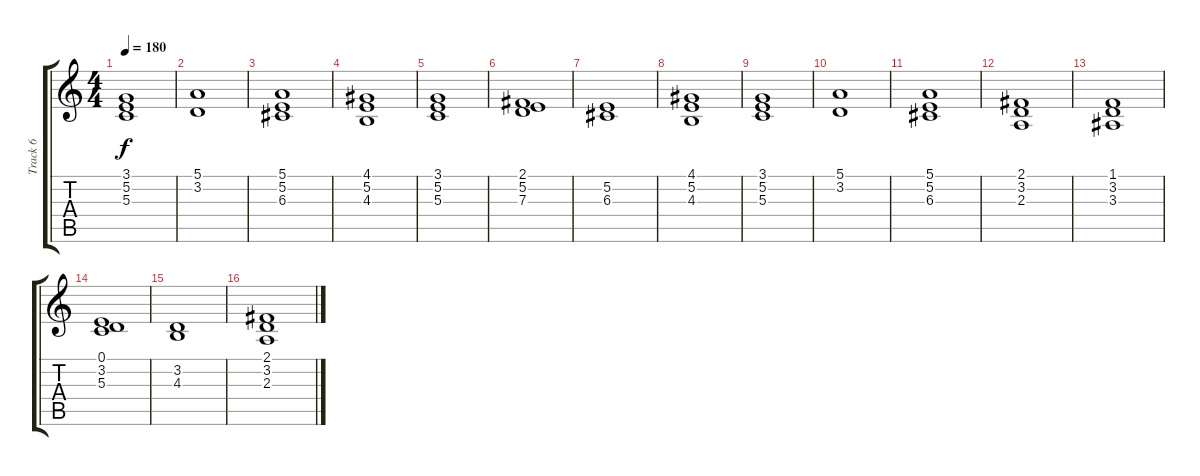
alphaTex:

\track ("Track 6" "Track 6") {instrument choiraahs}
\staff {score tabs}
\tuning (E4 B3 G3 D3 A2 E2) {hide}
\ts (4 4)
\tempo 180
\clef g2
\ks c
(3.1 5.2 5.3).1{dy f} |
(5.1 3.2).1 |
(5.1 5.2 6.3).1 |
(4.1 5.2 4.3).1 |
(3.1 5.2 5.3).1 |
(2.1 5.2 7.3).1 |
(5.2 6.3).1 |
(4.1 5.2 4.3).1 |
(3.1 5.2 5.3).1 |
(5.1 3.2).1 |
(5.1 5.2 6.3).1 |
(2.1 3.2 2.3).1 |
(1.1 3.2 3.3).1 |
(0.1 3.2 5.3).1 |
(3.2 4.3).1 |
(2.1 3.2 2.3).1
